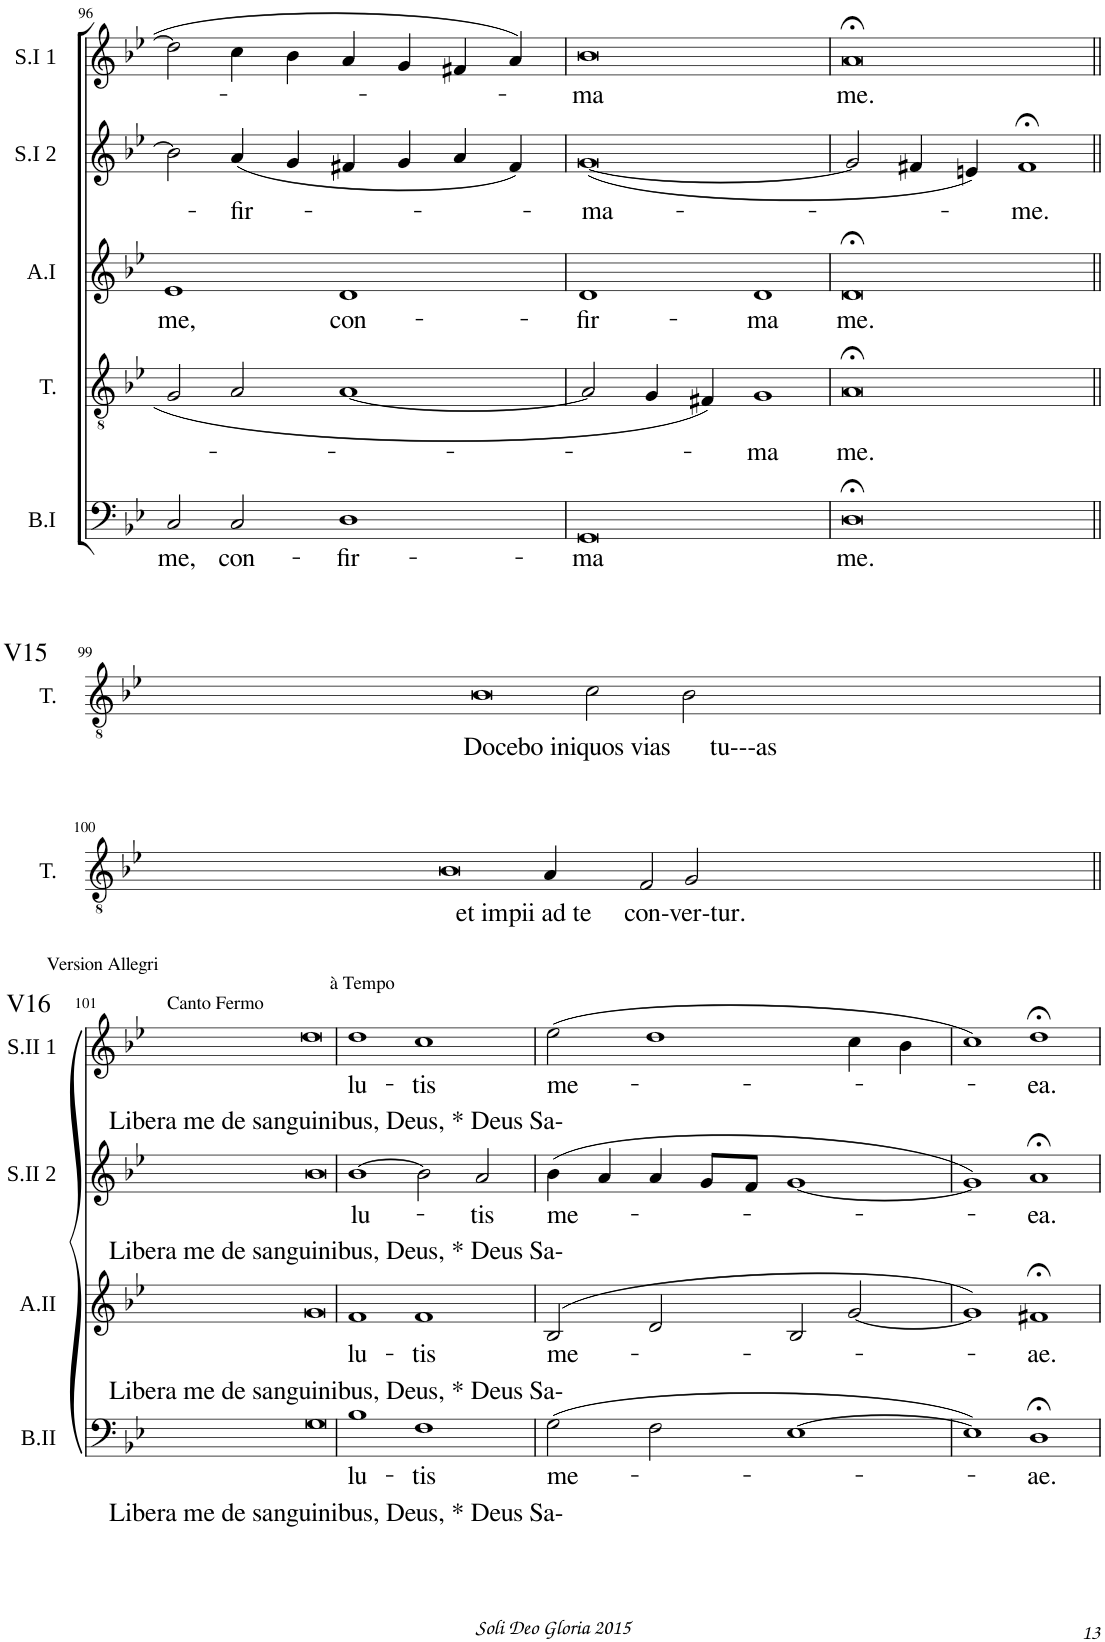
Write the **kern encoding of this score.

**kern	**text	**kern	**text	**kern	**text	**kern	**text	**kern	**text	**kern	**text	**kern	**text	**kern	**text	**kern	**text
*part9	*part9	*part8	*part8	*part7	*part7	*part6	*part6	*part5	*part5	*part4	*part4	*part3	*part3	*part2	*part2	*part1	*part1
*staff9	*staff9	*staff8	*staff8	*staff7	*staff7	*staff6	*staff6	*staff5	*staff5	*staff4	*staff4	*staff3	*staff3	*staff2	*staff2	*staff1	*staff1
*I"Bass II	*	*I"Alto II	*	*I"Soprano II 2	*	*I"Soprano II 1	*	*I"Bass I	*	*I"Tenor	*	*I"Alto I	*	*I"Soprano I 2	*	*I"Soprano I 1	*
*I'B.II	*	*I'A.II	*	*I'S.II 2	*	*I'S.II 1	*	*I'B.I	*	*I'T.	*	*I'A.I	*	*I'S.I 2	*	*I'S.I 1	*
!!LO:PB:g=z
*clefF4	*	*clefG2	*	*clefG2	*	*clefG2	*	*clefF4	*	*clefGv2	*	*clefG2	*	*clefG2	*	*clefG2	*
*k[b-e-]	*	*k[b-e-]	*	*k[b-e-]	*	*k[b-e-]	*	*k[b-e-]	*	*k[b-e-]	*	*k[b-e-]	*	*k[b-e-]	*	*k[b-e-]	*
*M4/2	*	*M4/2	*	*M4/2	*	*M4/2	*	*M4/2	*	*M4/2	*	*M4/2	*	*M4/2	*	*M4/2	*
=96	=96	=96	=96	=96	=96	=96	=96	=96	=96	=96	=96	=96	=96	=96	=96	=96	=96
!	!	!	!	!	!	!	!	!	!LO:LY:b	!	!	!	!LO:LY:b	!	!	!	!
0r	.	0r	.	0r	.	0r	.	2C/	me,	2G/	.	1e-	me,	2b-\]	.	2dd\]	.
!	!	!	!	!	!	!	!	!	!LO:LY:b	!	!	!	!	!	!LO:LY:b	!	!
.	.	.	.	.	.	.	.	2C/	con-	2A/	.	.	.	(4a/	-fir-	4cc\	.
.	.	.	.	.	.	.	.	.	.	.	.	.	.	4g/	.	4b-\	.
!	!	!	!	!	!	!	!	!	!LO:LY:b	!	!	!	!LO:LY:b	!	!	!	!
.	.	.	.	.	.	.	.	1D	-fir-	[1A	.	1d	con-	4f#X/	.	4a/	.
.	.	.	.	.	.	.	.	.	.	.	.	.	.	4g/	.	4g/	.
.	.	.	.	.	.	.	.	.	.	.	.	.	.	4a/	.	4f#X/	.
.	.	.	.	.	.	.	.	.	.	.	.	.	.	4f#/)	.	4a/	.
=97	=97	=97	=97	=97	=97	=97	=97	=97	=97	=97	=97	=97	=97	=97	=97	=97	=97
!	!	!	!	!	!	!	!	!	!LO:LY:b	!	!	!	!LO:LY:b	!	!LO:LY:b	!	!LO:LY:b
0r	.	0r	.	0r	.	0r	.	0GG	-ma	2A/]	.	1d	-fir-	([0g	-ma-	0b-	-ma
.	.	.	.	.	.	.	.	.	.	4G/	.	.	.	.	.	.	.
.	.	.	.	.	.	.	.	.	.	4F#X/	.	.	.	.	.	.	.
!	!	!	!	!	!	!	!	!	!	!	!LO:LY:b	!	!LO:LY:b	!	!	!	!
.	.	.	.	.	.	.	.	.	.	1G	-ma	1d	-ma	.	.	.	.
=98	=98	=98	=98	=98	=98	=98	=98	=98	=98	=98	=98	=98	=98	=98	=98	=98	=98
!	!	!	!	!	!	!	!	!	!LO:LY:b	!	!LO:LY:b	!	!LO:LY:b	!	!	!	!LO:LY:b
0r	.	0r	.	0r	.	0r	.	0D;<	me.	0A;<	me.	0d;<	me.	2g/]	.	0a;<	me.
.	.	.	.	.	.	.	.	.	.	.	.	.	.	4f#X/	.	.	.
.	.	.	.	.	.	.	.	.	.	.	.	.	.	4en/)	.	.	.
!	!	!	!	!	!	!	!	!	!	!	!	!	!	!	!LO:LY:b	!	!
.	.	.	.	.	.	.	.	.	.	.	.	.	.	1f#;<	-me.	.	.
!!LO:LB:g=z
=99||	=99||	=99||	=99||	=99||	=99||	=99||	=99||	=99||	=99||	=99||	=99||	=99||	=99||	=99||	=99||	=99||	=99||
!	!	!	!	!	!	!	!	!	!	!LO:TX:a:t=V15	!	!	!	!	!	!	!
!	!	!	!	!	!	!	!	!	!	!LO:TX:b:t=Docebo iniquos vias      tu---as	!	!	!	!	!	!	!
0r	.	0r	.	0r	.	0r	.	0r	.	0B-	.	0r	.	0r	.	0r	.
1ryy	.	1ryy	.	1ryy	.	1ryy	.	1ryy	.	2c\	.	1ryy	.	1ryy	.	1ryy	.
.	.	.	.	.	.	.	.	.	.	2B-\	.	.	.	.	.	.	.
!!LO:LB:g=z
=100	=100	=100	=100	=100	=100	=100	=100	=100	=100	=100	=100	=100	=100	=100	=100	=100	=100
!	!	!	!	!	!	!	!	!	!	!LO:TX:b:t=et impii ad te     con-ver-tur.	!	!	!	!	!	!	!
0r	.	0r	.	0r	.	0r	.	0r	.	0B-	.	0r	.	0r	.	0r	.
1ryy	.	1ryy	.	1ryy	.	1ryy	.	1ryy	.	4A/	.	1ryy	.	1ryy	.	1ryy	.
.	.	.	.	.	.	.	.	.	.	2F/	.	.	.	.	.	.	.
.	.	.	.	.	.	.	.	.	.	2G/	.	.	.	.	.	.	.
4ryy	.	4ryy	.	4ryy	.	4ryy	.	4ryy	.	.	.	4ryy	.	4ryy	.	4ryy	.
!!LO:LB:g=z
=101||	=101||	=101||	=101||	=101||	=101||	=101||	=101||	=101||	=101||	=101||	=101||	=101||	=101||	=101||	=101||	=101||	=101||
!	!	!	!	!	!	!	!	!	!	!	!	!	!	!	!	!LO:TX:a:t=Canto Fermo	!
!	!	!	!	!	!	!	!	!	!	!	!	!	!	!	!	!LO:TX:a:t=Version Allegri	!
!	!	!	!	!	!	!LO:TX:a:t=V16	!	!	!	!	!	!	!	!	!	!	!
!	!	!	!	!	!	!LO:TX:b:t=Libera me de sanguinibus, Deus, * Deus Sa-	!	!	!	!	!	!	!	!	!	!	!
!	!	!	!	!LO:TX:b:t=Libera me de sanguinibus, Deus, * Deus Sa-	!	!	!	!	!	!	!	!	!	!	!	!	!
!	!	!LO:TX:b:t=Libera me de sanguinibus, Deus, * Deus Sa-	!	!	!	!	!	!	!	!	!	!	!	!	!	!	!
!LO:TX:b:t=Libera me de sanguinibus, Deus, * Deus Sa-	!	!	!	!	!	!	!	!	!	!	!	!	!	!	!	!	!
0G	.	0g	.	0b-	.	0dd	.	0r	.	0r	.	0r	.	0r	.	0r	.
=102	=102	=102	=102	=102	=102	=102	=102	=102	=102	=102	=102	=102	=102	=102	=102	=102	=102
!	!	!	!	!	!	!	!	!	!	!	!	!	!	!	!	!LO:TX:a:t=à Tempo	!
!	!LO:LY:b	!	!LO:LY:b	!	!LO:LY:b	!	!LO:LY:b	!	!	!	!	!	!	!	!	!	!
1B-	lu-	1f	lu-	[1b-	lu-	1dd	lu-	0r	.	0r	.	0r	.	0r	.	0r	.
!	!LO:LY:b	!	!LO:LY:b	!	!	!	!LO:LY:b	!	!	!	!	!	!	!	!	!	!
1F	-tis	1f	-tis	2b-\]	.	1cc	-tis	.	.	.	.	.	.	.	.	.	.
!	!	!	!	!	!LO:LY:b	!	!	!	!	!	!	!	!	!	!	!	!
.	.	.	.	2a/	-tis	.	.	.	.	.	.	.	.	.	.	.	.
=103	=103	=103	=103	=103	=103	=103	=103	=103	=103	=103	=103	=103	=103	=103	=103	=103	=103
!	!LO:LY:b	!	!LO:LY:b	!	!LO:LY:b	!	!LO:LY:b	!	!	!	!	!	!	!	!	!	!
(2G\	me-	(>2B-/	me-	(4b-\	me-	(2ee-\	me-	0r	.	0r	.	0r	.	0r	.	0r	.
.	.	.	.	4a/	.	.	.	.	.	.	.	.	.	.	.	.	.
2F\	.	2d/	.	4a/	.	1dd	.	.	.	.	.	.	.	.	.	.	.
.	.	.	.	8g/L	.	.	.	.	.	.	.	.	.	.	.	.	.
.	.	.	.	8f/J	.	.	.	.	.	.	.	.	.	.	.	.	.
[1E-	.	2B-/	.	[1g	.	.	.	.	.	.	.	.	.	.	.	.	.
.	.	[2g/	.	.	.	4cc\	.	.	.	.	.	.	.	.	.	.	.
.	.	.	.	.	.	4b-\	.	.	.	.	.	.	.	.	.	.	.
=104	=104	=104	=104	=104	=104	=104	=104	=104	=104	=104	=104	=104	=104	=104	=104	=104	=104
1E-])	.	1g])	.	1g])	.	1cc)	.	0r	.	0r	.	0r	.	0r	.	0r	.
!	!LO:LY:b	!	!LO:LY:b	!	!LO:LY:b	!	!LO:LY:b	!	!	!	!	!	!	!	!	!	!
1D;<	-ae.	1f#X;<	-ae.	1a;<	-ea.	1dd;<	-ea.	.	.	.	.	.	.	.	.	.	.
=	=	=	=	=	=	=	=	=	=	=	=	=	=	=	=	=	=
*-	*-	*-	*-	*-	*-	*-	*-	*-	*-	*-	*-	*-	*-	*-	*-	*-	*-
